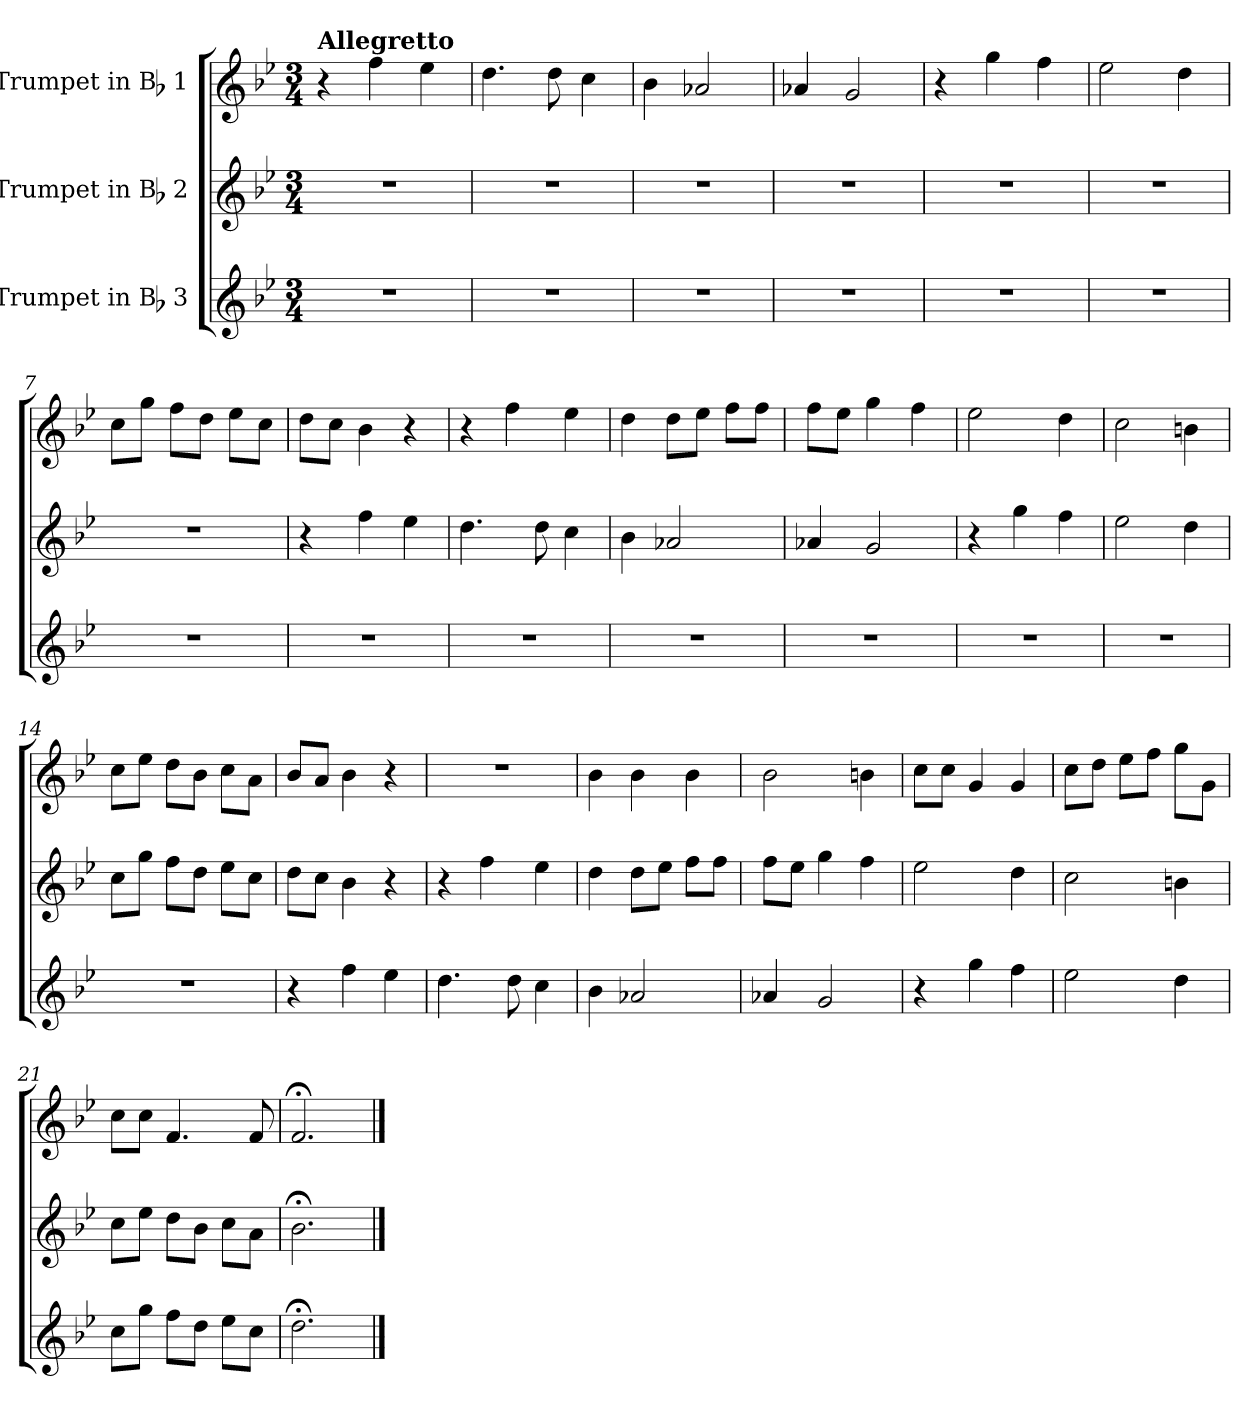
**kern	**kern	**kern
*part3	*part2	*part1
*staff3	*staff2	*staff1
*I"Trumpet in Bb 3	*I"Trumpet in Bb 2	*I"Trumpet in Bb 1
*clefG2	*clefG2	*clefG2
*ITrd1c2	*ITrd1c2	*ITrd1c2
*k[b-e-a-d-]	*k[b-e-a-d-]	*k[b-e-a-d-]
*A-:	*A-:	*A-:
*M3/4	*M3/4	*M3/4
*MM90	*MM90	*MM90
=1	=1	=1
!	!	!LO:TX:a:B:t=Allegretto
2.r	2.r	4r
.	.	4ee-\
.	.	4dd-\
=2	=2	=2
2.r	2.r	4.cc\
.	.	8cc\
.	.	4b-\
=3	=3	=3
2.r	2.r	4a-\
.	.	2g-X/
=4	=4	=4
2.r	2.r	4g-X/
.	.	2f/
=5	=5	=5
2.r	2.r	4r
.	.	4ff\
.	.	4ee-\
=6	=6	=6
2.r	2.r	2dd-\
.	.	4cc\
=7	=7	=7
2.r	2.r	8b-\L
.	.	8ff\J
.	.	8ee-\L
.	.	8cc\J
.	.	8dd-\L
.	.	8b-\J
!!LO:LB:g=z
=8	=8	=8
2.r	4r	8cc\L
.	.	8b-\J
.	4ee-\	4a-\
.	4dd-\	4r
=9	=9	=9
2.r	4.cc\	4r
.	.	4ee-\
.	8cc\	.
.	4b-\	4dd-\
=10	=10	=10
2.r	4a-\	4cc\
.	2g-X/	8cc\L
.	.	8dd-\J
.	.	8ee-\L
.	.	8ee-\J
=11	=11	=11
2.r	4g-X/	8ee-\L
.	.	8dd-\J
.	2f/	4ff\
.	.	4ee-\
=12	=12	=12
2.r	4r	2dd-\
.	4ff\	.
.	4ee-\	4cc\
=13	=13	=13
2.r	2dd-\	2b-\
.	4cc\	4an\
=14	=14	=14
2.r	8b-\L	8b-\L
.	8ff\J	8dd-\J
.	8ee-\L	8cc\L
.	8cc\J	8a-\J
.	8dd-\L	8b-\L
.	8b-\J	8g\J
!!LO:LB:g=z
=15	=15	=15
4r	8cc\L	8a-/L
.	8b-\J	8g/J
4ee-\	4a-\	4a-\
4dd-\	4r	4r
=16	=16	=16
4.cc\	4r	2.r
.	4ee-\	.
8cc\	.	.
4b-\	4dd-\	.
=17	=17	=17
4a-\	4cc\	4a-\
2g-X/	8cc\L	4a-\
.	8dd-\J	.
.	8ee-\L	4a-\
.	8ee-\J	.
=18	=18	=18
4g-X/	8ee-\L	2a-\
.	8dd-\J	.
2f/	4ff\	.
.	4ee-\	4an\
=19	=19	=19
4r	2dd-\	8b-\L
.	.	8b-\J
4ff\	.	4f/
4ee-\	4cc\	4f/
=20	=20	=20
2dd-\	2b-\	8b-\L
.	.	8cc\J
.	.	8dd-\L
.	.	8ee-\J
4cc\	4an\	8ff\L
.	.	8f\J
=21	=21	=21
8b-\L	8b-\L	8b-\L
8ff\J	8dd-\J	8b-\J
8ee-\L	8cc\L	4.e-/
8cc\J	8a-\J	.
8dd-\L	8b-\L	.
8b-\J	8g\J	8e-/
=22	=22	=22
2.cc;<\	2.a-;<\	2.e-;</
==	==	==
*-	*-	*-
